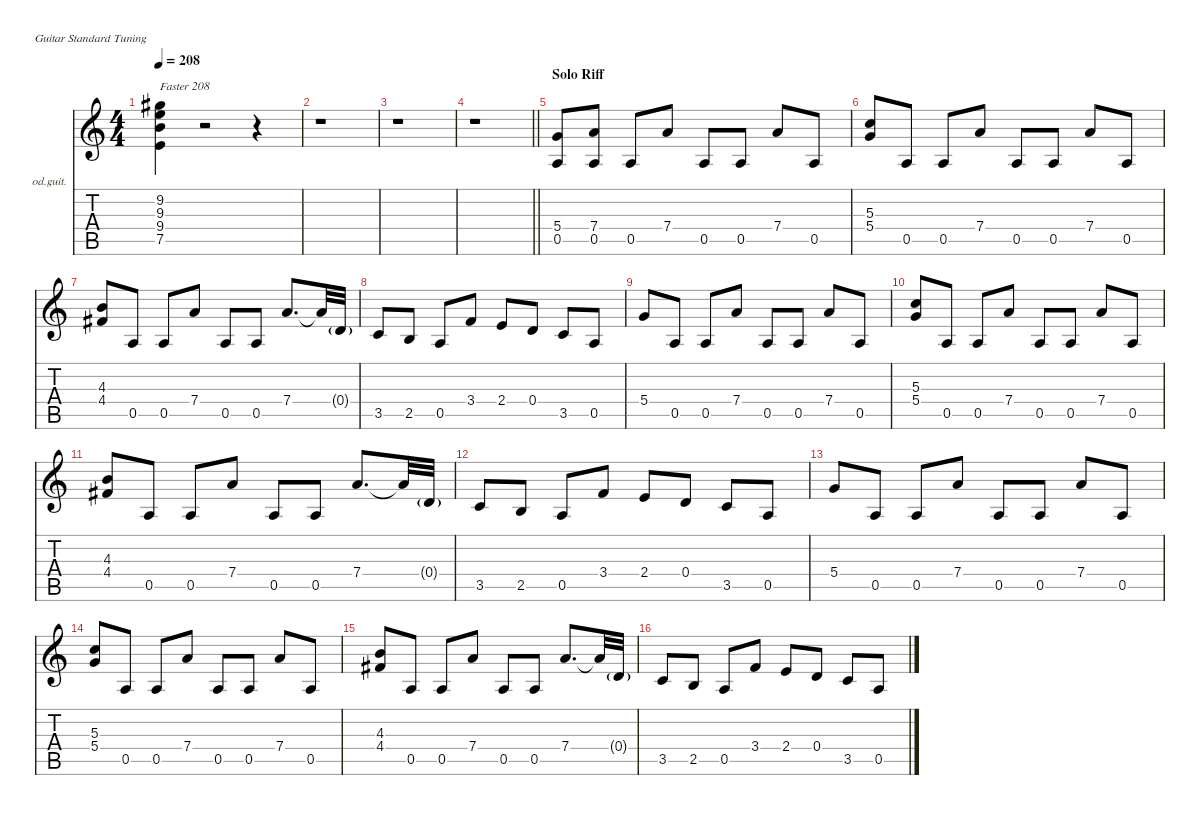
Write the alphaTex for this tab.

\defaultSystemsLayout 4
\hideDynamics
\bracketExtendMode nobrackets
\firstSystemTrackNameOrientation horizontal
\otherSystemsTrackNameOrientation horizontal
\track ("Gtr. II" "od.guit.") {instrument overdrivenguitar}
\staff {score tabs}
\tuning (E4 B3 G3 D3 A2 E2)
\ts (4 4)
\tempo 208
\clef g2
\ks c
(9.2{acc #} 9.3 9.4 7.5).4{txt "Faster 208" dy f} r.2 r.4 |
r.1 |
r.1 |
\barLineRight lightlight
r.1 |
\section ("" "Solo Riff")
(5.4 0.5).8 (7.4 0.5).8 0.5.8{dy mf} 7.4.8{dy ff} 0.5.8{dy mf} 0.5.8 7.4.8{dy ff} 0.5.8{dy mf} |
(5.3 5.4).8{dy f} 0.5.8{dy mf} 0.5.8 7.4.8{dy ff} 0.5.8{dy mf} 0.5.8 7.4.8{dy ff} 0.5.8{dy mf} |
(4.3 4.4{acc #}).8{dy f} 0.5.8{dy mf} 0.5.8 7.4.8{dy ff} 0.5.8{dy mf} 0.5.8 7.4.8{d dy ff} 7.4{t}.32{dy f} 0.4{g}.32{dy p} |
3.5.8{dy mf} 2.5.8 0.5.8 3.4.8{dy f} 2.4.8 0.4.8 3.5.8 0.5.8 |
5.4.8{dy ff} 0.5.8{dy mf} 0.5.8 7.4.8{dy ff} 0.5.8{dy mf} 0.5.8 7.4.8{dy ff} 0.5.8{dy mf} |
(5.3 5.4).8{dy f} 0.5.8{dy mf} 0.5.8 7.4.8{dy ff} 0.5.8{dy mf} 0.5.8 7.4.8{dy ff} 0.5.8{dy mf} |
(4.3 4.4{acc #}).8{dy f} 0.5.8{dy mf} 0.5.8 7.4.8{dy ff} 0.5.8{dy mf} 0.5.8 7.4.8{d dy ff} 7.4{t}.32{dy f} 0.4{g}.32{dy p} |
3.5.8{dy mf} 2.5.8 0.5.8 3.4.8{dy f} 2.4.8 0.4.8 3.5.8 0.5.8 |
5.4.8{dy ff} 0.5.8{dy mf} 0.5.8 7.4.8{dy ff} 0.5.8{dy mf} 0.5.8 7.4.8{dy ff} 0.5.8{dy mf} |
(5.3 5.4).8{dy f} 0.5.8{dy mf} 0.5.8 7.4.8{dy ff} 0.5.8{dy mf} 0.5.8 7.4.8{dy ff} 0.5.8{dy mf} |
(4.3 4.4{acc #}).8{dy f} 0.5.8{dy mf} 0.5.8 7.4.8{dy ff} 0.5.8{dy mf} 0.5.8 7.4.8{d dy ff} 7.4{t}.32{dy f} 0.4{g}.32{dy p} |
3.5.8{dy mf} 2.5.8 0.5.8 3.4.8{dy f} 2.4.8 0.4.8 3.5.8 0.5.8
